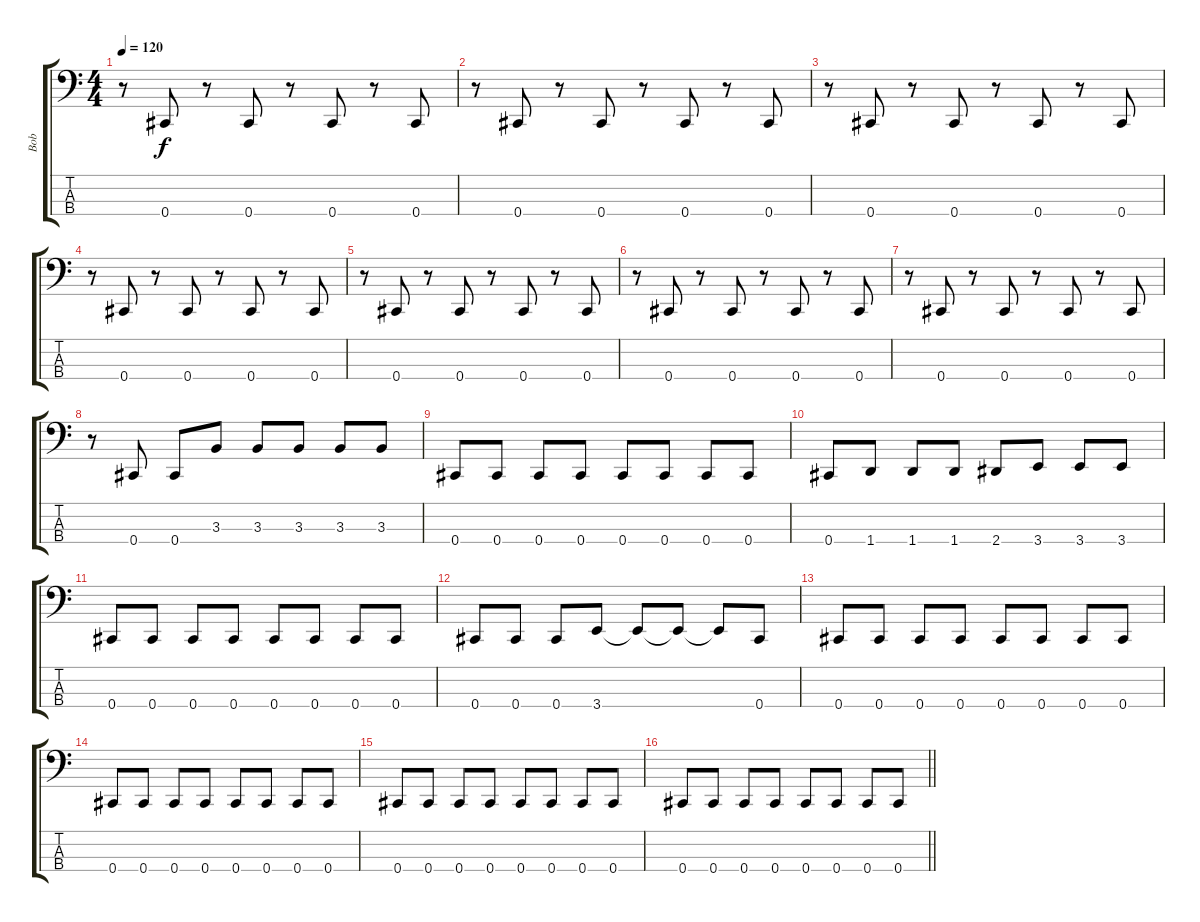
\track ("Bob" "Bob") {instrument electricbasspick}
\staff {score tabs}
\tuning (Gb2 Db2 Ab1 Db1) {hide}
\ts (4 4)
\tempo 120
\clef f4
\ks c
r.8{dy f} 0.4.8 r.8 0.4.8 r.8 0.4.8 r.8 0.4.8 |
r.8 0.4.8 r.8 0.4.8 r.8 0.4.8 r.8 0.4.8 |
r.8 0.4.8 r.8 0.4.8 r.8 0.4.8 r.8 0.4.8 |
r.8 0.4.8 r.8 0.4.8 r.8 0.4.8 r.8 0.4.8 |
r.8 0.4.8 r.8 0.4.8 r.8 0.4.8 r.8 0.4.8 |
r.8 0.4.8 r.8 0.4.8 r.8 0.4.8 r.8 0.4.8 |
r.8 0.4.8 r.8 0.4.8 r.8 0.4.8 r.8 0.4.8 |
r.8 0.4.8 0.4.8 3.3.8 3.3.8 3.3.8 3.3.8 3.3.8 |
0.4.8 0.4.8 0.4.8 0.4.8 0.4.8 0.4.8 0.4.8 0.4.8 |
0.4.8 1.4.8 1.4.8 1.4.8 2.4.8 3.4.8 3.4.8 3.4.8 |
0.4.8 0.4.8 0.4.8 0.4.8 0.4.8 0.4.8 0.4.8 0.4.8 |
0.4.8 0.4.8 0.4.8 3.4.8 3.4{t}.8 3.4{t}.8 3.4{t}.8 0.4.8 |
0.4.8 0.4.8 0.4.8 0.4.8 0.4.8 0.4.8 0.4.8 0.4.8 |
0.4.8 0.4.8 0.4.8 0.4.8 0.4.8 0.4.8 0.4.8 0.4.8 |
0.4.8 0.4.8 0.4.8 0.4.8 0.4.8 0.4.8 0.4.8 0.4.8 |
\barLineRight lightlight
0.4.8 0.4.8 0.4.8 0.4.8 0.4.8 0.4.8 0.4.8 0.4.8
